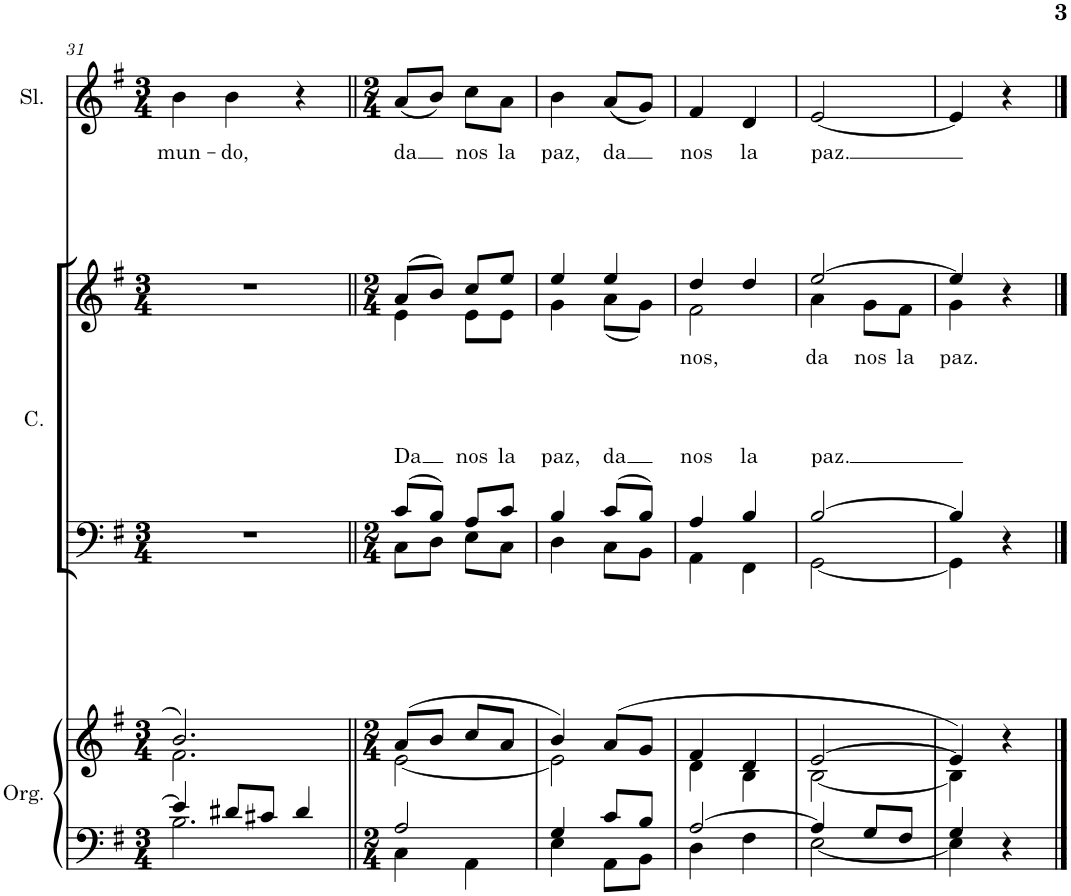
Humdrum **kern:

**kern	**kern	**kern	**text	**kern	**text	**kern	**text
*part3	*part3	*part2	*part2	*part2	*part2	*part1	*part1
*staff5	*staff4	*staff3	*staff3	*staff2	*staff2	*staff1	*staff1
*I"Órgano	*	*I"Coro	*	*	*	*I"Solista	*
*	*	*I'C.	*	*	*	*I'Sl.	*
!!LO:PB:g=z
*clefF4	*clefG2	*clefF4	*	*clefG2	*	*clefG2	*
*k[f#]	*k[f#]	*k[f#]	*	*k[f#]	*	*k[f#]	*
*M3/4	*M3/4	*M3/4	*	*M3/4	*	*M3/4	*
=31	=31	=31	=31	=31	=31	=31	=31
*^	*^	*	*	*	*	*	*
!	!	!	!	!	!	!	!	!	!LO:LY:b
4e/]	2.B\	2.b/	2.f#\	2.r	.	2.r	.	4b\	mun-
!	!	!	!	!	!	!	!	!	!LO:LY:b
8d#X/L	.	.	.	.	.	.	.	4b\	-do,
8c#X/J	.	.	.	.	.	.	.	.	.
4d#/	.	.	.	.	.	.	.	4r	.
=32||	=32||	=32||	=32||	=32||	=32||	=32||	=32||	=32||	=32||
*M2/4	*	*M2/4	*	*M2/4	*	*M2/4	*	*M2/4	*
!	!	!	!	!	!LO:LY:a	!	!	!	!LO:LY:b
*	*	*	*	*^	*	*^	*	*	*
2A/	4C\	(8a/L	[2e\	8c/L	8C\L	Da	(8a/L	4e\	.	(8a/L	da
.	.	8b/J	.	8B/J	8D\J	.	8b/J)	.	.	8b/J)	.
!	!	!	!	!	!	!LO:LY:a	!	!	!	!	!LO:LY:b
.	4AA\	8cc/L	.	8A/L	8E\L	nos	8cc/L	8e\L	.	8cc\L	nos
!	!	!	!	!	!	!LO:LY:a	!	!	!	!	!LO:LY:b
.	.	8a/J	.	8c/J	8C\J	la	8ee/J	8e\J	.	8a\J	la
=33	=33	=33	=33	=33	=33	=33	=33	=33	=33	=33	=33
!	!	!	!	!	!	!LO:LY:a	!	!	!	!	!LO:LY:b
4G/	4E\	4b/)	2e\]	4B/	4D\	paz,	4ee/	4g\	.	4b\	paz,
!	!	!	!	!	!	!LO:LY:a	!	!	!	!	!LO:LY:b
8c/L	8AA\L	(8a/L	.	8c/L	8C\L	da	4ee/	(8a\L	.	(8a/L	da
8B/J	8BB\J	8g/J	.	8B/J	8BB\J	.	.	8g\J)	.	8g/J)	.
=34	=34	=34	=34	=34	=34	=34	=34	=34	=34	=34	=34
!	!	!	!	!	!	!LO:LY:a	!	!	!LO:LY:b	!	!LO:LY:b
[2A/	4D\	4f#/	4d\	4A/	4AA\	nos	4dd/	2f#\	nos,	4f#/	nos
!	!	!	!	!	!	!LO:LY:a	!	!	!	!	!LO:LY:b
.	4F#\	4d/	4B\	4B/	4FF#\	la	4dd/	.	.	4d/	la
=35	=35	=35	=35	=35	=35	=35	=35	=35	=35	=35	=35
!	!	!	!	!	!	!LO:LY:a	!	!	!LO:LY:b	!	!LO:LY:b
4A/]	[2E\	[2e/	[2B\	[2B/	[2GG\	paz.	[2ee/	4a\	da	[2e/	paz.
!	!	!	!	!	!	!	!	!	!LO:LY:b	!	!
8G/L	.	.	.	.	.	.	.	8g\L	nos	.	.
!	!	!	!	!	!	!	!	!	!LO:LY:b	!	!
8F#/J	.	.	.	.	.	.	.	8f#\J	la	.	.
=36	=36	=36	=36	=36	=36	=36	=36	=36	=36	=36	=36
!	!	!	!	!	!	!	!	!	!LO:LY:b	!	!
4G/	4E\]	4e/])	4B\]	4B/]	4GG\]	.	4ee/]	4g\	paz.	4e/]	.
4r	4ryy	4r	4ryy	4r	4ryy	.	4r	4ryy	.	4r	.
*v	*v	*	*	*v	*v	*	*v	*v	*	*	*
*	*v	*v	*	*	*	*	*	*
==	==	==	==	==	==	==	==
*-	*-	*-	*-	*-	*-	*-	*-
